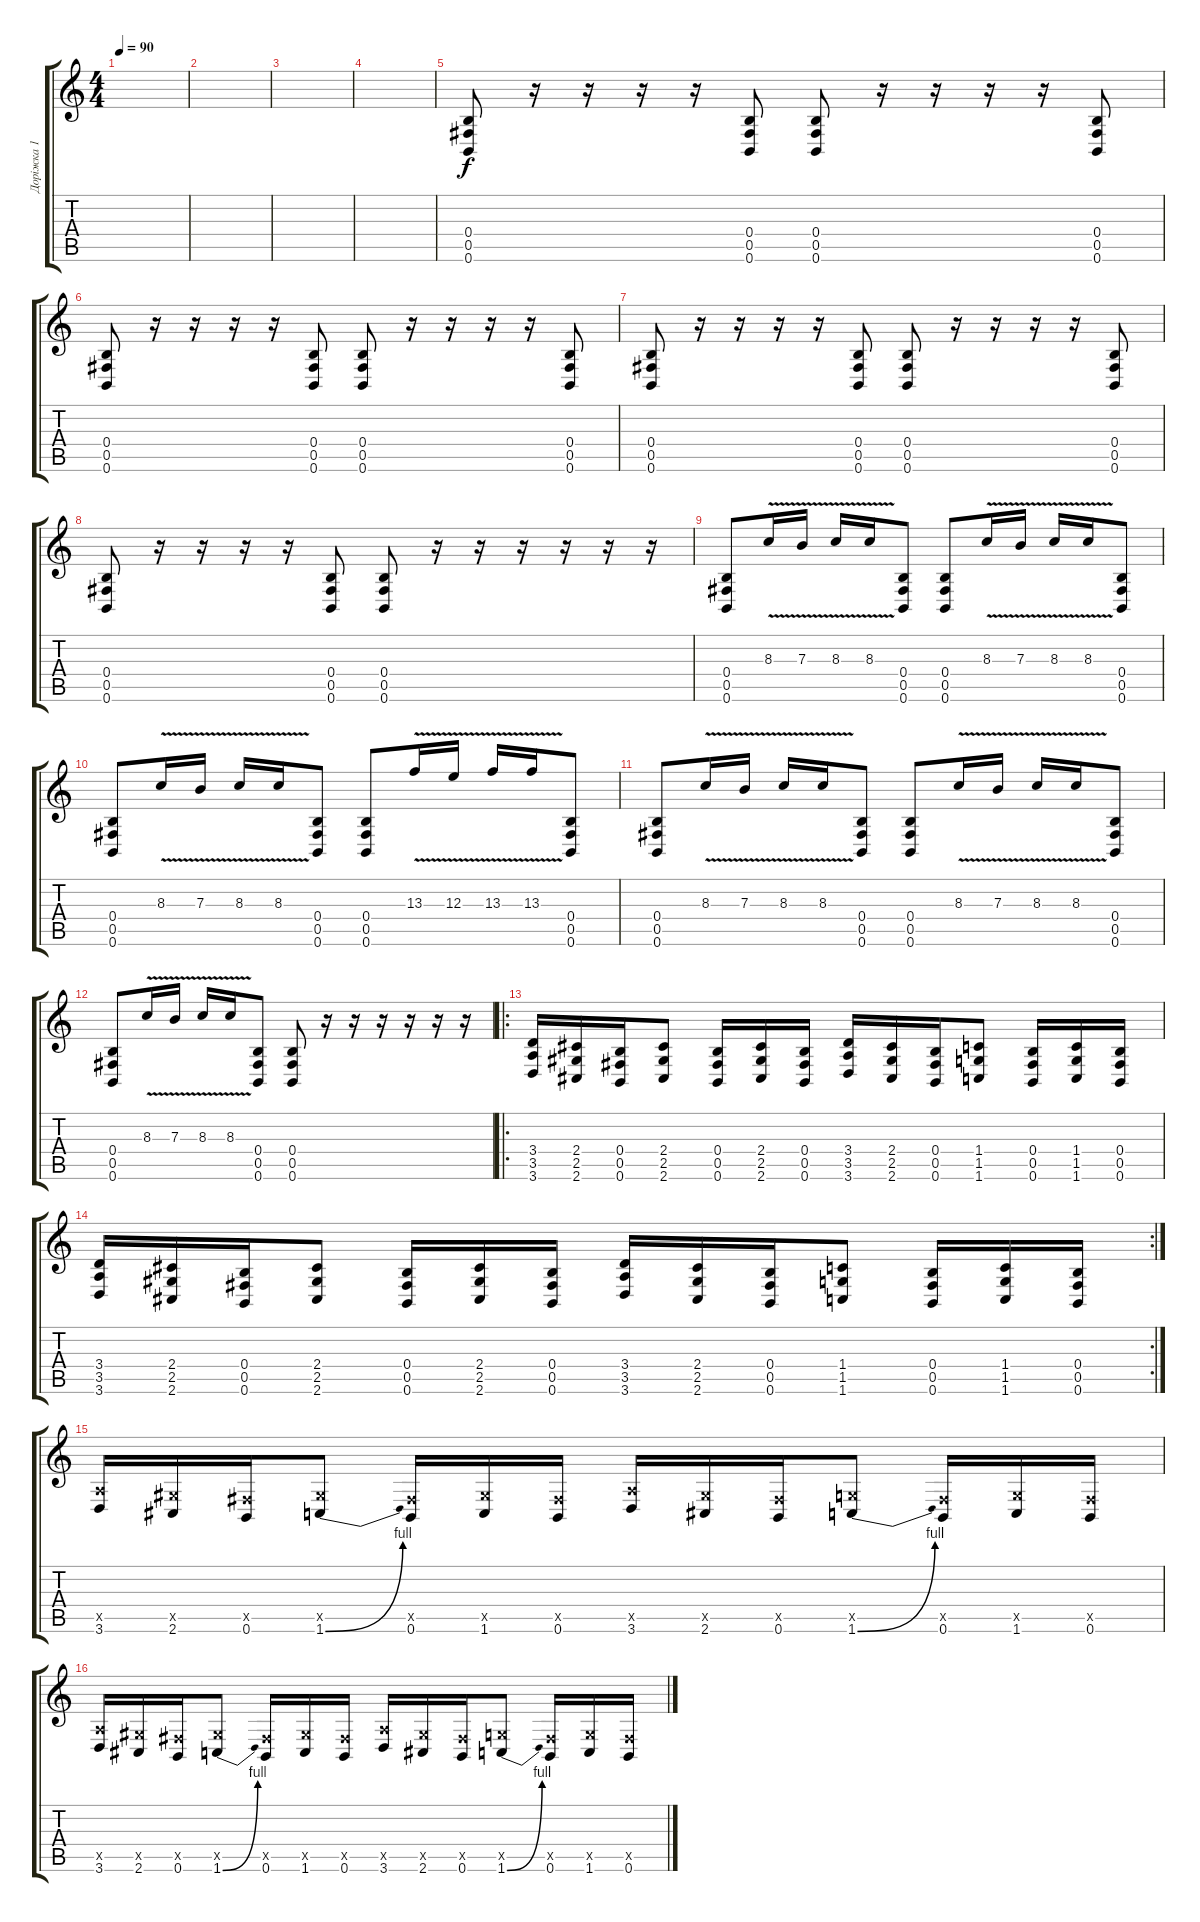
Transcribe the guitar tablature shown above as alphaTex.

\track ("Доріжка 1" "Доріжка 1") {instrument distortionguitar}
\staff {score tabs}
\tuning (Db4 Ab3 E3 B2 Gb2 B1) {hide}
\ts (4 4)
\tempo 90
\clef g2
\ks c
|
|
|
|
(0.4 0.5 0.6).8 r.16 r.16 r.16 r.16 (0.4 0.5 0.6).8 (0.4 0.5 0.6).8 r.16 r.16 r.16 r.16 (0.4 0.5 0.6).8 |
(0.4 0.5 0.6).8 r.16 r.16 r.16 r.16 (0.4 0.5 0.6).8 (0.4 0.5 0.6).8 r.16 r.16 r.16 r.16 (0.4 0.5 0.6).8 |
(0.4 0.5 0.6).8 r.16 r.16 r.16 r.16 (0.4 0.5 0.6).8 (0.4 0.5 0.6).8 r.16 r.16 r.16 r.16 (0.4 0.5 0.6).8 |
(0.4 0.5 0.6).8 r.16 r.16 r.16 r.16 (0.4 0.5 0.6).8 (0.4 0.5 0.6).8 r.16 r.16 r.16 r.16 r.16 r.16 |
(0.4 0.5 0.6).8 8.3{v}.16 7.3{v}.16 8.3{v}.16 8.3{v}.16 (0.4 0.5 0.6).8 (0.4 0.5 0.6).8 8.3{v}.16 7.3{v}.16 8.3{v}.16 8.3{v}.16 (0.4 0.5 0.6).8 |
(0.4 0.5 0.6).8 8.3{v}.16 7.3{v}.16 8.3{v}.16 8.3{v}.16 (0.4 0.5 0.6).8 (0.4 0.5 0.6).8 13.3{v}.16 12.3{v}.16 13.3{v}.16 13.3{v}.16 (0.4 0.5 0.6).8 |
(0.4 0.5 0.6).8 8.3{v}.16 7.3{v}.16 8.3{v}.16 8.3{v}.16 (0.4 0.5 0.6).8 (0.4 0.5 0.6).8 8.3{v}.16 7.3{v}.16 8.3{v}.16 8.3{v}.16 (0.4 0.5 0.6).8 |
(0.4 0.5 0.6).8 8.3{v}.16 7.3{v}.16 8.3{v}.16 8.3{v}.16 (0.4 0.5 0.6).8 (0.4 0.5 0.6).8 r.16 r.16 r.16 r.16 r.16 r.16 |
\ro
(3.4 3.5 3.6).16 (2.4 2.5 2.6).16 (0.4 0.5 0.6).16 (2.4 2.5 2.6).8 (0.4 0.5 0.6).16 (2.4 2.5 2.6).16 (0.4 0.5 0.6).16 (3.4 3.5 3.6).16 (2.4 2.5 2.6).16 (0.4 0.5 0.6).16 (1.4 1.5 1.6).8 (0.4 0.5 0.6).16 (1.4 1.5 1.6).16 (0.4 0.5 0.6).16 |
\rc 2
(3.4 3.5 3.6).16 (2.4 2.5 2.6).16 (0.4 0.5 0.6).16 (2.4 2.5 2.6).8 (0.4 0.5 0.6).16 (2.4 2.5 2.6).16 (0.4 0.5 0.6).16 (3.4 3.5 3.6).16 (2.4 2.5 2.6).16 (0.4 0.5 0.6).16 (1.4 1.5 1.6).8 (0.4 0.5 0.6).16 (1.4 1.5 1.6).16 (0.4 0.5 0.6).16 |
(3.5{x} 3.6).16 (2.5{x} 2.6).16 (0.5{x} 0.6).16 (2.5{x} 1.6{be (bend 0 0 60 4)}).8 (0.5{x} 0.6).16 (2.5{x} 1.6).16 (0.5{x} 0.6).16 (3.5{x} 3.6).16 (2.5{x} 2.6).16 (0.5{x} 0.6).16 (1.5{x} 1.6{be (bend 0 0 60 4)}).8 (0.5{x} 0.6).16 (1.5{x} 1.6).16 (0.5{x} 0.6).16 |
(3.5{x} 3.6).16 (2.5{x} 2.6).16 (0.5{x} 0.6).16 (2.5{x} 1.6{be (bend 0 0 60 4)}).8 (0.5{x} 0.6).16 (2.5{x} 1.6).16 (0.5{x} 0.6).16 (3.5{x} 3.6).16 (2.5{x} 2.6).16 (0.5{x} 0.6).16 (1.5{x} 1.6{be (bend 0 0 60 4)}).8 (0.5{x} 0.6).16 (1.5{x} 1.6).16 (0.5{x} 0.6).16
